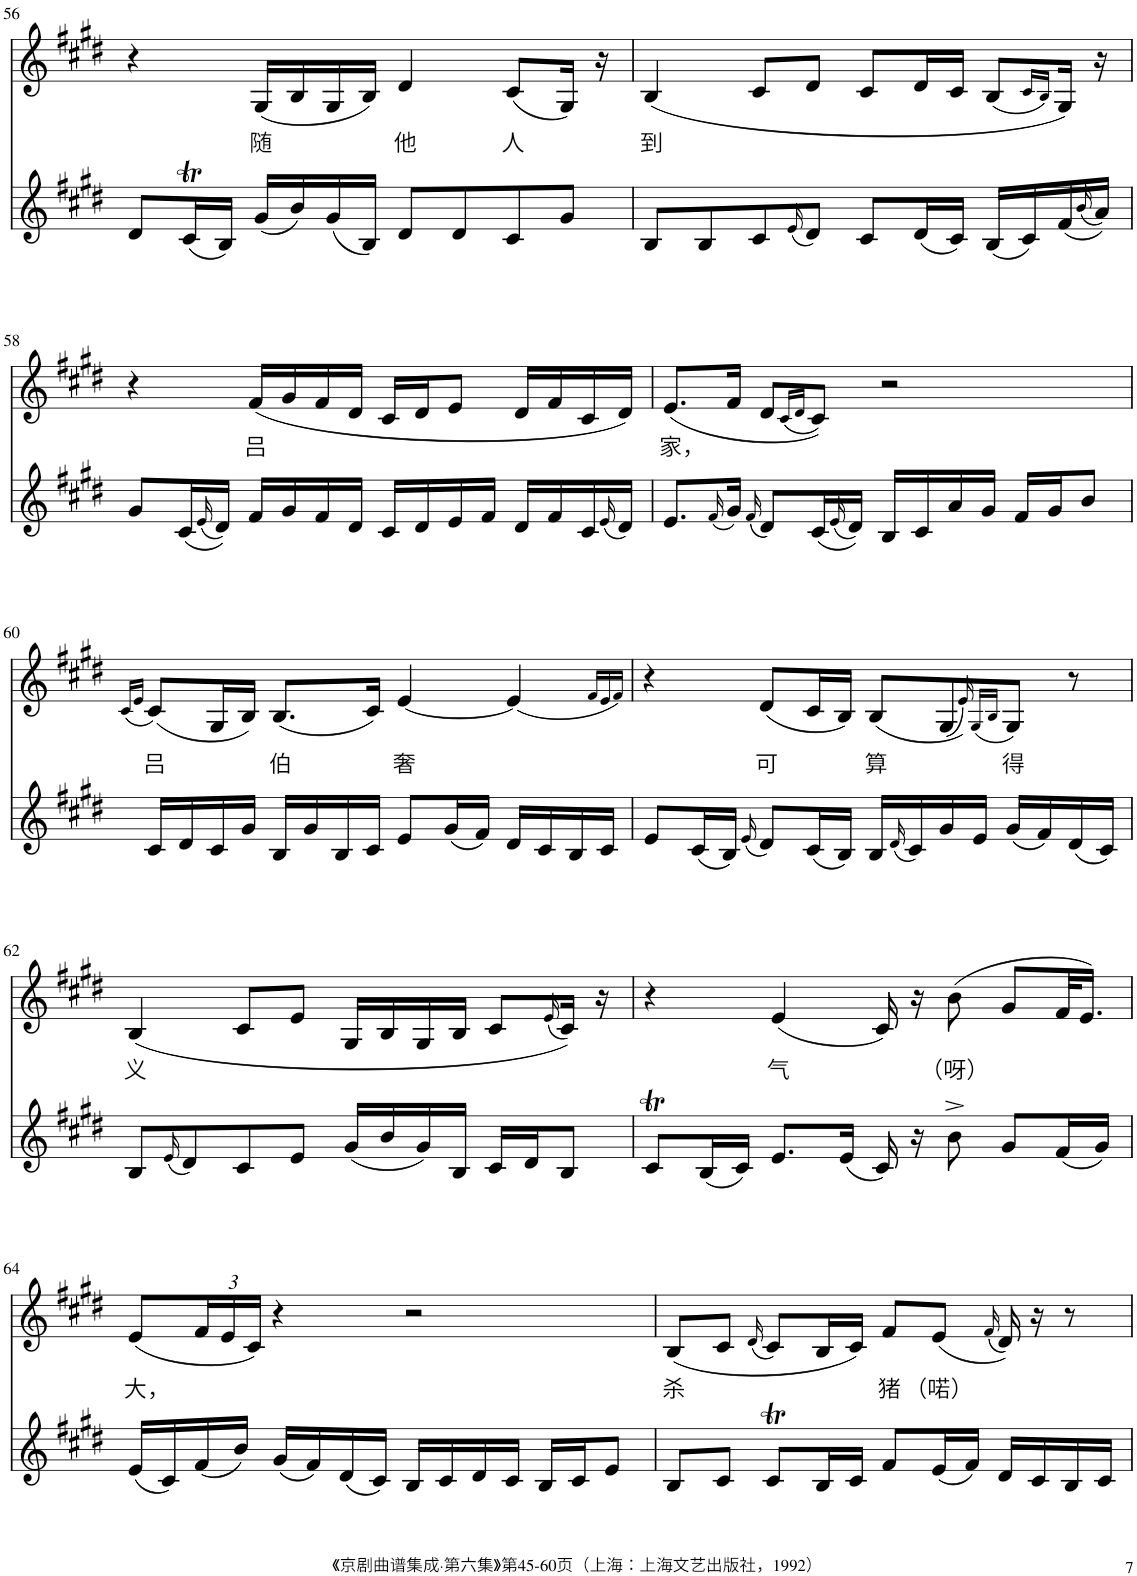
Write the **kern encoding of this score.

**kern	**kern	**text
*part2	*part1	*part1
*staff2	*staff1	*staff1
*I"Piano	*I"Piano	*
*I'Pno	*I'Pno	*
!!LO:PB:g=z
*clefG2	*clefG2	*
*k[f#c#g#d#]	*k[f#c#g#d#]	*
*M4/4	*M4/4	*
=56	=56	=56
8d#/L	4r	.
(16c#T/L	.	.
16B/JJ)	.	.
!	!	!LO:LY:b
(16g#/LL	(16G#/LL	随
16b/)	16B/	.
(16g#/	16G#/	.
16B/JJ)	16B/JJ)	.
!	!	!LO:LY:b
8d#/L	4d#/	他
8d#/	.	.
!	!	!LO:LY:b
8c#/	(8c#/L	人
8g#/J	16G#/Jk)	.
.	16r	.
=57	=57	=57
!	!	!LO:LY:b
8B/L	(4B/	到
8B/	.	.
8c#/	8c#/L	.
(16qe/	.	.
8d#/J)	8d#/J	.
8c#/L	8c#/L	.
(16d#/L	16d#/L	.
16c#/JJ)	16c#/JJ	.
(16B/LL	(8B/L	.
16c#/)	.	.
.	16qc#/LL	.
.	16qB/JJ)	.
(16f#/	16G#/Jk)	.
(16qb/	.	.
16a/JJ))	16r	.
!!LO:LB:g=z
=58	=58	=58
8g#/L	4r	.
(16c#/L	.	.
(16qe/	.	.
16d#/JJ))	.	.
!	!	!LO:LY:b
16f#/LL	(16f#/LL	吕
16g#/	16g#/	.
16f#/	16f#/	.
16d#/JJ	16d#/JJ	.
16c#/LL	16c#/LL	.
16d#/	16d#/J	.
16e/	8e/J	.
16f#/JJ	.	.
16d#/LL	16d#/LL	.
16f#/	16f#/	.
16c#/	16c#/	.
(16qe/	.	.
16d#/JJ)	16d#/JJ)	.
=59	=59	=59
!	!	!LO:LY:b
8.e/L	(8.e/L	家，
(16qf#/	.	.
16g#/Jk)	16f#/Jk	.
(16qf#/	.	.
8d#/L)	8d#/L	.
.	(16qc#/LL	.
.	16qd#/JJ	.
(16c#/L	8c#/J))	.
(16qe/	.	.
16d#/JJ))	.	.
16B/LL	2r	.
16c#/	.	.
16a/	.	.
16g#/JJ	.	.
16f#/LL	.	.
16g#/J	.	.
8b/J	.	.
!!LO:LB:g=z
=60	=60	=60
.	(16qc#/LL	.
.	16qe/JJ	.
!	!	!LO:LY:b
16c#/LL	(8c#/L)	吕
16d#/	.	.
16c#/	16G#/L	.
16g#/JJ	16B/JJ)	.
!	!	!LO:LY:b
16B/LL	(8.B/L	伯
16g#/	.	.
16B/	.	.
16c#/JJ	16c#/Jk)	.
!	!	!LO:LY:b
8e/L	[4e/	奢
(16g#/L	.	.
16f#/JJ)	.	.
16d#/LL	(4e/]	.
16c#/	.	.
16B/	.	.
16c#/JJ	.	.
.	16qf#/LL	.
.	16qe/	.
.	16qf#/JJ)	.
=61	=61	=61
8e/L	4r	.
(16c#/L	.	.
16B/JJ)	.	.
(16qe/	.	.
!	!	!LO:LY:b
8d#/L)	(8d#/L	可
(16c#/L	16c#/L	.
16B/JJ)	16B/JJ)	.
!	!	!LO:LY:b
16B/LL	(8B/L	算
(16qd#/	.	.
16c#/)	.	.
16g#/	(8G#/	.
16e/JJ	.	.
.	16qe/))	.
.	(16qG#/LL	.
.	16qB/JJ	.
!	!	!LO:LY:b
(16g#/LL	8G#/J)	得
16f#/)	.	.
(16d#/	8r	.
16c#/JJ)	.	.
!!LO:LB:g=z
=62	=62	=62
!	!	!LO:LY:b
8B/L	(4B/	义
(16qe/	.	.
8d#/)	.	.
8c#/	8c#/L	.
8e/J	8e/J	.
(16g#/LL	16G#/LL	.
16b/	16B/	.
16g#/)	16G#/	.
16B/JJ	16B/JJ	.
16c#/LL	8c#/L	.
16d#/J	.	.
.	(16qe/	.
8B/J	16c#/Jk))	.
.	16r	.
=63	=63	=63
8c#T/L	4r	.
(16B/L	.	.
16c#/JJ)	.	.
!	!	!LO:LY:b
8.e/L	(4e/	气
(16e/Jk	.	.
16c#/)	16c#/)	.
16r	16r	.
!	!	!LO:LY:b
8b^\	(8b\	（呀）
8g#/L	8g#/L	.
(16f#/L	32f#/KL	.
.	16.e/JJ)	.
16g#/JJ)	.	.
!!LO:LB:g=z
=64	=64	=64
!	!	!LO:LY:b
(16e/LL	(8e/L	大，
16c#/)	.	.
*	*Xbrackettup	*
(16f#/	24f#/L	.
.	24e/	.
16b/JJ)	.	.
.	24c#/JJ)	.
(16g#/LL	4r	.
16f#/)	.	.
(16d#/	.	.
16c#/JJ)	.	.
16B/LL	2r	.
16c#/	.	.
16d#/	.	.
16c#/JJ	.	.
16B/LL	.	.
16c#/J	.	.
8e/J	.	.
=65	=65	=65
!	!	!LO:LY:b
8B/L	(8B/L	杀
8c#/J	8c#/J	.
.	(16qd#/	.
8c#T/L	8c#/L)	.
16B/L	16B/L	.
16c#/JJ	16c#/JJ)	.
!	!	!LO:LY:b
8f#/L	8f#/L	猪
!	!	!LO:LY:b
(16e/L	(8e/J	（喏）
16f#/JJ)	.	.
.	(16qf#/	.
16d#/LL	16d#/))	.
16c#/	16r	.
16B/	8r	.
16c#/JJ	.	.
=	=	=
*-	*-	*-
